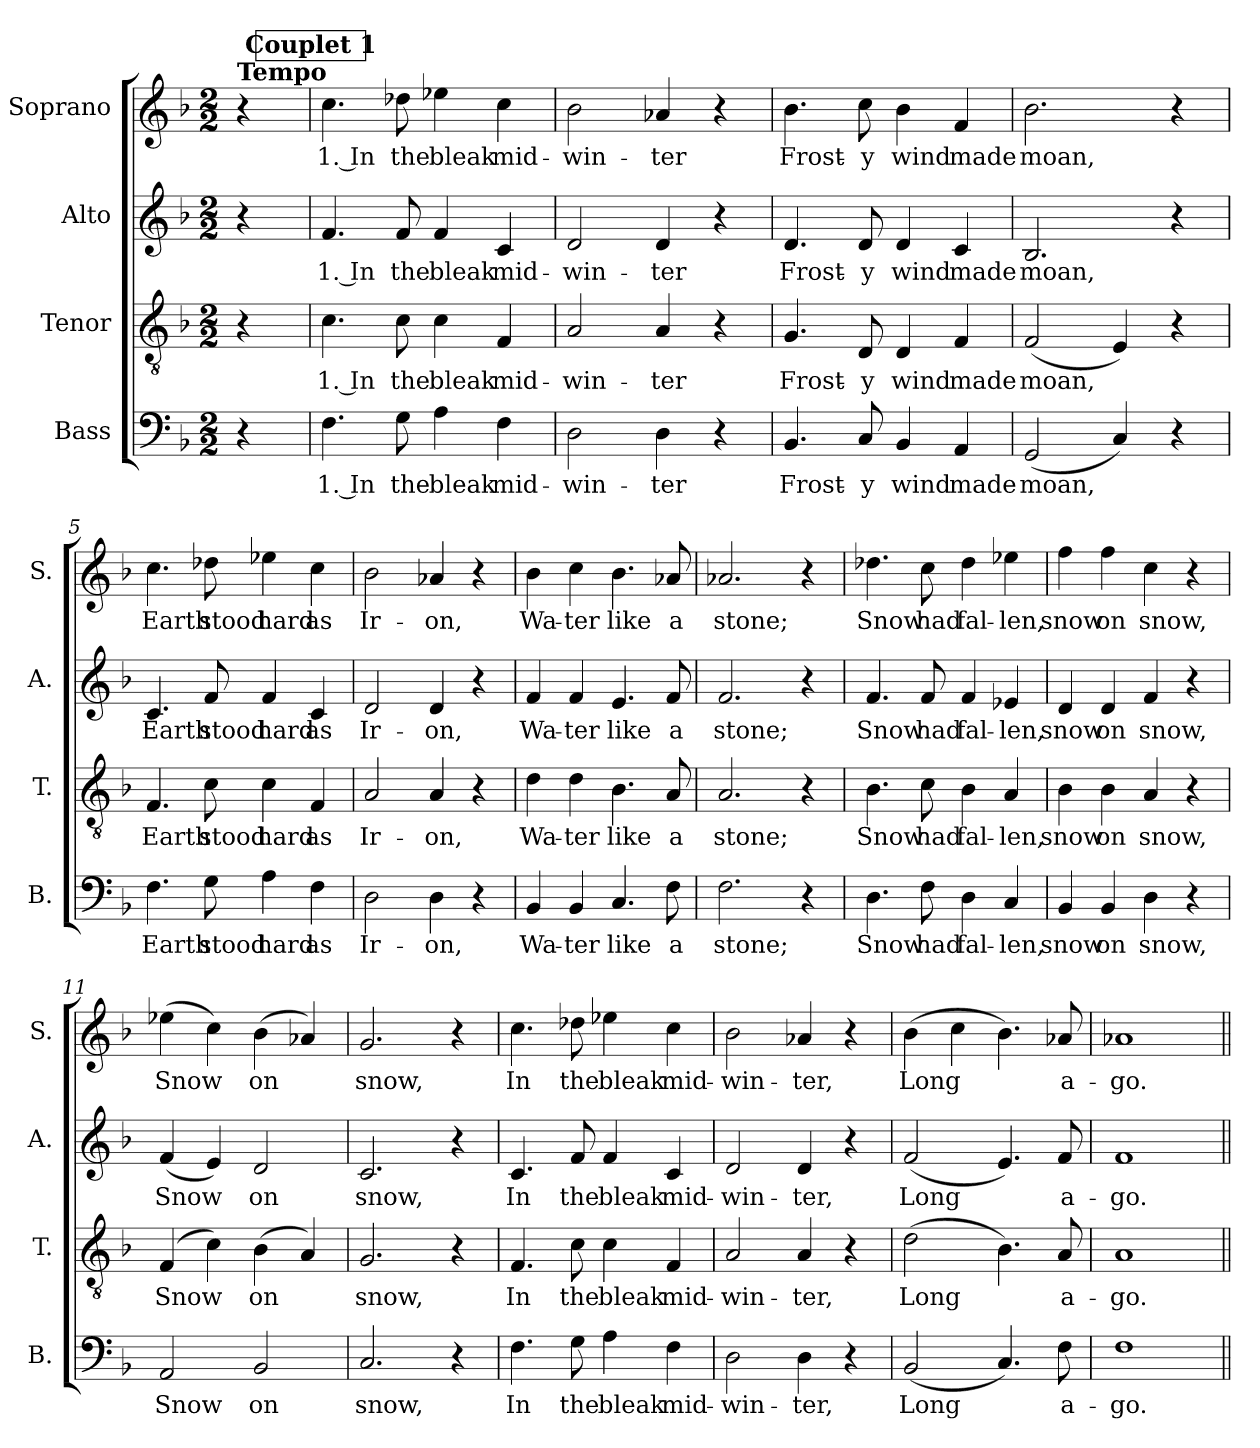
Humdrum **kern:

**kern	**text	**kern	**text	**kern	**text	**kern	**text
*part4	*part4	*part3	*part3	*part2	*part2	*part1	*part1
*staff4	*staff4	*staff3	*staff3	*staff2	*staff2	*staff1	*staff1
*I"Bass	*	*I"Tenor	*	*I"Alto	*	*I"Soprano	*
*I'B.	*	*I'T.	*	*I'A.	*	*I'S.	*
*clefF4	*	*clefGv2	*	*clefG2	*	*clefG2	*
*	*	*	*	*	*	*ITrd2c3	*
*k[b-]	*	*k[b-]	*	*k[b-]	*	*k[f#c#]	*
*M2/2	*	*M2/2	*	*M2/2	*	*M2/2	*
=	=	=	=	=	=	=	=
!	!	!	!	!	!	!LO:TX:a:B:t=Tempo	!
4r	.	4r	.	4r	.	4r	.
!!LO:REH:place=s1:a:B:fs=16:t=Couplet 1
=1	=1	=1	=1	=1	=1	=1	=1
4.F\	1. In	4.c\	1. In	4.f/	1. In	4.ai\	1. In
8G\	the	8c\	the	8f/	the	8b-Xi\	the
4A\	bleak	4c\	bleak	4f/	bleak	4ccni\	bleak
4F\	mid-	4F/	mid-	4c/	mid-	4ai\	mid-
=2	=2	=2	=2	=2	=2	=2	=2
2D\	-win-	2A/	-win-	2d/	-win-	2gi\	-win-
4D\	-ter	4A/	-ter	4d/	-ter	4fni/	-ter
4r	.	4r	.	4r	.	4r	.
=3	=3	=3	=3	=3	=3	=3	=3
4.BB-/	Frost-	4.G/	Frost-	4.d/	Frost-	4.gi\	Frost-
8C/	-y	8D/	-y	8d/	-y	8ai\	-y
4BB-/	wind	4D/	wind	4d/	wind	4gi\	wind
4AA/	made	4F/	made	4c/	made	4di/	made
=4	=4	=4	=4	=4	=4	=4	=4
(2GG/	moan,	(2F/	moan,	2.B-/	moan,	2.gi\	moan,
4C/)	.	4E/)	.	.	.	.	.
4r	.	4r	.	4r	.	4r	.
!!LO:LB:g=z
=5	=5	=5	=5	=5	=5	=5	=5
4.F\	Earth	4.F/	Earth	4.c/	Earth	4.ai\	Earth
8G\	stood	8c\	stood	8f/	stood	8b-Xi\	stood
4A\	hard	4c\	hard	4f/	hard	4ccni\	hard
4F\	as	4F/	as	4c/	as	4ai\	as
=6	=6	=6	=6	=6	=6	=6	=6
2D\	Ir-	2A/	Ir-	2d/	Ir-	2gi\	Ir-
4D\	-on,	4A/	-on,	4d/	-on,	4fni/	-on,
4r	.	4r	.	4r	.	4r	.
=7	=7	=7	=7	=7	=7	=7	=7
4BB-/	Wa-	4d\	Wa-	4f/	Wa-	4gi\	Wa-
4BB-/	-ter	4d\	-ter	4f/	-ter	4ai\	-ter
4.C/	like	4.B-\	like	4.e/	like	4.gi\	like
8F\	a	8A/	a	8f/	a	8fni/	a
=8	=8	=8	=8	=8	=8	=8	=8
2.F\	stone;	2.A/	stone;	2.f/	stone;	2.fni/	stone;
4r	.	4r	.	4r	.	4r	.
!!LO:LB:g=z
=9	=9	=9	=9	=9	=9	=9	=9
4.D\	Snow	4.B-\	Snow	4.f/	Snow	4.b-Xi\	Snow
8F\	had	8c\	had	8f/	had	8ai\	had
4D\	fal-	4B-\	fal-	4f/	fal-	4b-i\	fal-
4C/	-len,	4A/	-len,	4e-X/	-len,	4ccni\	-len,
=10	=10	=10	=10	=10	=10	=10	=10
4BB-/	snow	4B-\	snow	4d/	snow	4ddi\	snow
4BB-/	on	4B-\	on	4d/	on	4ddi\	on
4D\	snow,	4A/	snow,	4f/	snow,	4ai\	snow,
4r	.	4r	.	4r	.	4r	.
=11	=11	=11	=11	=11	=11	=11	=11
2AA/	Snow	(4F/	Snow	(4f/	Snow	(4ccni\	Snow
.	.	4c\)	.	4e/)	.	4ai\)	.
2BB-/	on	(4B-\	on	2d/	on	(4gi\	on
.	.	4A/)	.	.	.	4fni/)	.
=12	=12	=12	=12	=12	=12	=12	=12
2.C/	snow,	2.G/	snow,	2.c/	snow,	2.ei/	snow,
4r	.	4r	.	4r	.	4r	.
!!LO:LB:g=z
=13	=13	=13	=13	=13	=13	=13	=13
4.F\	In	4.F/	In	4.c/	In	4.ai\	In
8G\	the	8c\	the	8f/	the	8b-Xi\	the
4A\	bleak	4c\	bleak	4f/	bleak	4ccni\	bleak
4F\	mid-	4F/	mid-	4c/	mid-	4ai\	mid-
=14	=14	=14	=14	=14	=14	=14	=14
2D\	-win-	2A/	-win-	2d/	-win-	2gi\	-win-
4D\	-ter,	4A/	-ter,	4d/	-ter,	4fni/	-ter,
4r	.	4r	.	4r	.	4r	.
=15	=15	=15	=15	=15	=15	=15	=15
(2BB-/	Long	(2d\	Long	(2f/	Long	(4gi\	Long
.	.	.	.	.	.	4ai\	.
4.C/)	.	4.B-\)	.	4.e/)	.	4.gi\)	.
8F\	a-	8A/	a-	8f/	a-	8fni/	a-
=16	=16	=16	=16	=16	=16	=16	=16
1F	-go.	1A	-go.	1f	-go.	1fni	-go.
=||	=||	=||	=||	=||	=||	=||	=||
*-	*-	*-	*-	*-	*-	*-	*-
